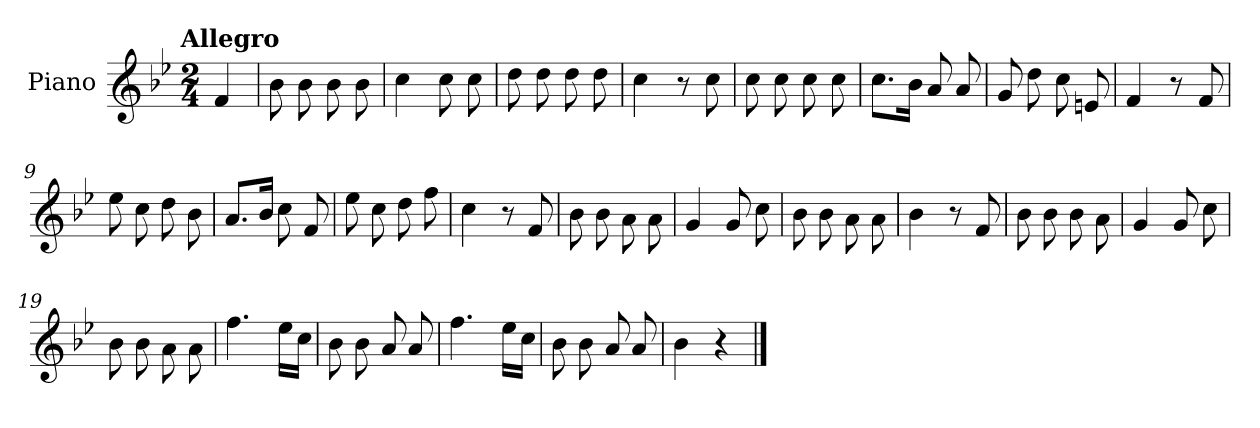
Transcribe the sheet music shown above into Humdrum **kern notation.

**kern
*part1
*staff1
*I"Piano
*I'Pno.
*clefG2
*k[b-e-]
!!LO:TX:omd:t=Allegro
*M2/4
*MM144
=
4f/
=1
8b-\
8b-\
8b-\
8b-\
=2
4cc\
8cc\
8cc\
=3
8dd\
8dd\
8dd\
8dd\
=4
4cc\
8r
8cc\
!!LO:LB:g=z
=5
8cc\
8cc\
8cc\
8cc\
=6
8.cc\L
16b-\Jk
8a/
8a/
=7
8g/
8dd\
8cc\
8en/
=8
4f/
8r
8f/
!!LO:LB:g=z
=9
8ee-\
8cc\
8dd\
8b-\
=10
8.a/L
16b-/Jk
8cc\
8f/
=11
8ee-\
8cc\
8dd\
8ff\
=12
4cc\
8r
8f/
=13
8b-\
8b-\
8a\
8a\
!!LO:LB:g=z
=14
4g/
8g/
8cc\
=15
8b-\
8b-\
8a\
8a\
=16
4b-\
8r
8f/
=17
8b-\
8b-\
8b-\
8a\
=18
4g/
8g/
8cc\
=19
8b-\
8b-\
8a\
8a\
!!LO:LB:g=z
=20
4.ff\
16ee-\LL
16cc\JJ
=21
8b-\
8b-\
8a/
8a/
=22
4.ff\
16ee-\LL
16cc\JJ
=23
8b-\
8b-\
8a/
8a/
=24
4b-\
4r
==
*-
